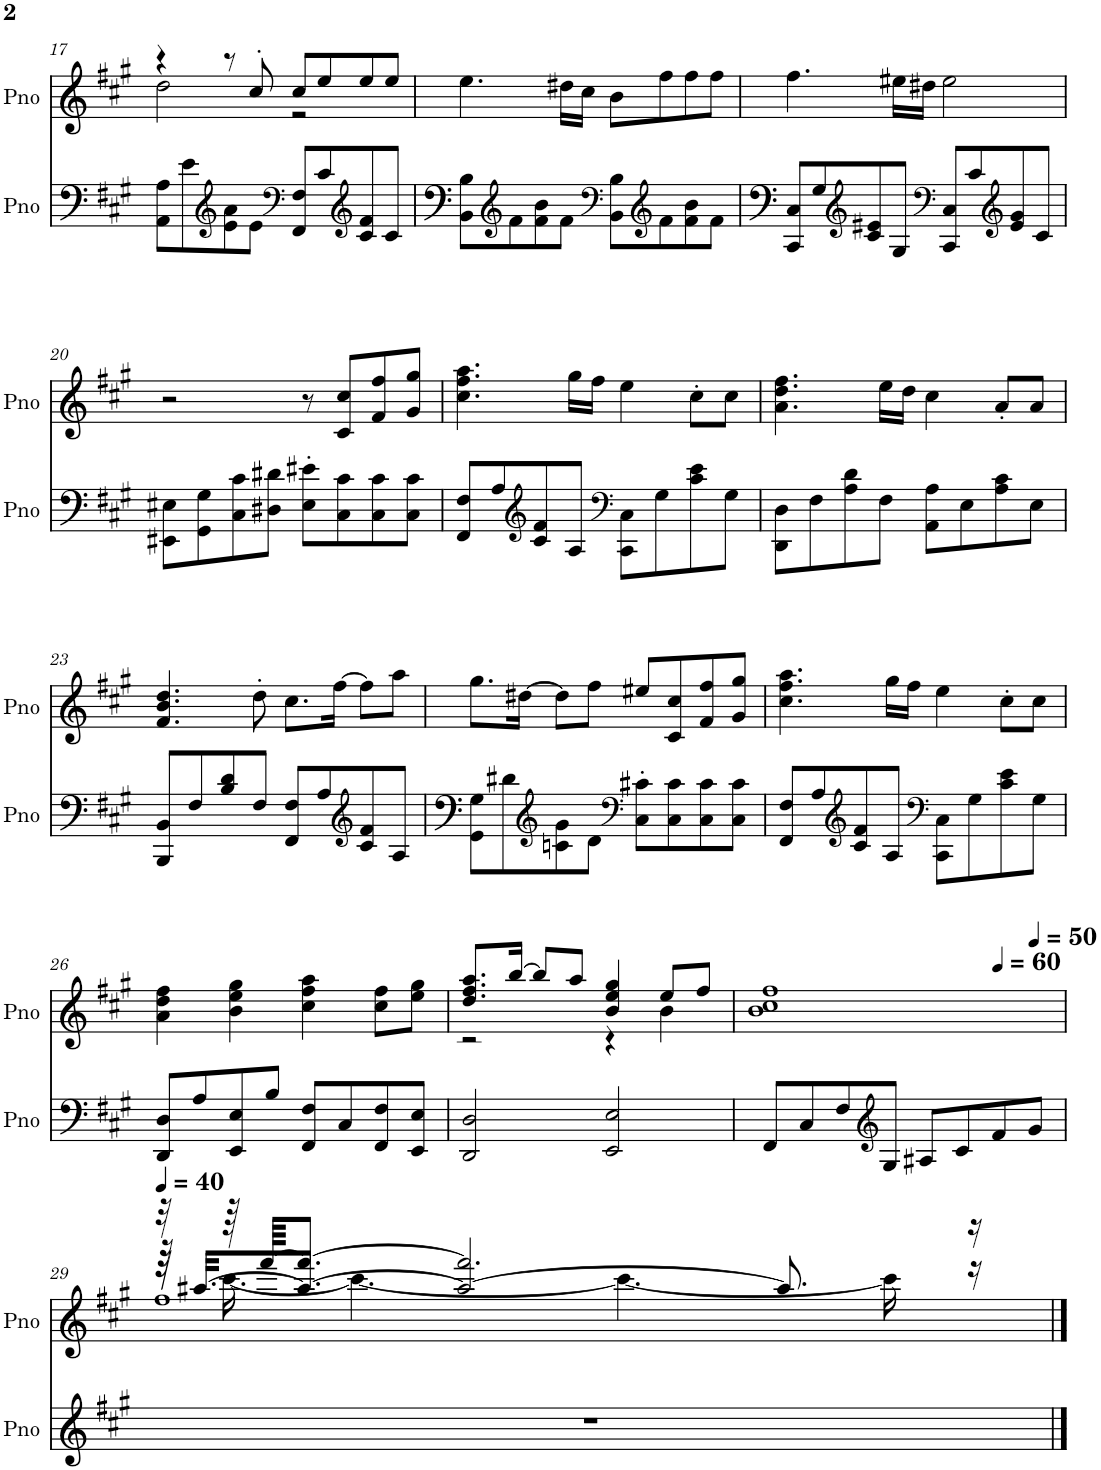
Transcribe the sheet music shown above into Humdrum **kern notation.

**kern	**kern
*part2	*part1
*staff2	*staff1
*I"Piano, Piano2	*I"Piano, Piano1
*I'Pno	*I'Pno
!!LO:PB:g=z
*clefG2	*clefG2
*k[f#c#g#]	*k[f#c#g#]
*M4/4	*M4/4
=17	=17
*	*^
8AA\ 8A\L	4r	2dd\
8e\	.	.
*clefG2	*	*
8e\ 8a\	8r	.
8e\J	8cc#'/	.
*clefF4	*	*
8FF#/ 8F#/L	8cc#/L	2r
8c#/	8ee/	.
*clefG2	*	*
8c#/ 8f#/	8ee/	.
8c#/J	8ee/J	.
*	*v	*v
=18	=18
8BB\ 8B\L	4.ee\
*clefG2	*
8f#\	.
8f#\ 8b\	.
8f#\J	16dd#X\LL
.	16cc#\JJ
*clefF4	*
8BB\ 8B\L	8b\L
*clefG2	*
8f#\	8ff#\
8f#\ 8b\	8ff#\
8f#\J	8ff#\J
=19	=19
8CC#/ 8C#/L	4.ff#\
8G#/	.
*clefG2	*
8c#/ 8e#X/	.
8G#/J	16ee#X\LL
.	16dd#X\JJ
*clefF4	*
8CC#/ 8C#/L	2ee#\
8c#/	.
*clefG2	*
8e#/ 8g#/	.
8c#/J	.
!!LO:LB:g=z
=20	=20
8EE#X\ 8E#X\L	2r
8GG#\ 8G#\	.
8C#\ 8c#\	.
8D#X\ 8d#X\J	.
8E#\' 8e#X\'L	8r
8C#\ 8c#\	8c#/ 8cc#/L
8C#\ 8c#\	8f#/ 8ff#/
8C#\ 8c#\J	8g#/ 8gg#/J
=21	=21
8FF#/ 8F#/L	4.cc#\ 4.ff#\ 4.aa\
8A/	.
*clefG2	*
8c#/ 8f#/	.
8A/J	16gg#\LL
.	16ff#\JJ
*clefF4	*
8CC#\ 8C#\L	4ee\
8G#\	.
8c#\ 8e\	8cc#'\L
8G#\J	8cc#\J
=22	=22
8DD\ 8D\L	4.a\ 4.dd\ 4.ff#\
8F#\	.
8A\ 8d\	.
8F#\J	16ee\LL
.	16dd\JJ
8AA\ 8A\L	4cc#\
8E\	.
8A\ 8c#\	8a'/L
8E\J	8a/J
!!LO:LB:g=z
=23	=23
8BBB/ 8BB/L	4.f#/ 4.b/ 4.dd/
8F#/	.
8B/ 8d/	.
8F#/J	8dd'\
8FF#/ 8F#/L	8.cc#\L
8A/	.
.	[16ff#\Jk
*clefG2	*
8c#/ 8f#/	8ff#\L]
8A/J	8aa\J
=24	=24
8GG#\ 8G#\L	8.gg#\L
8d#X\	.
.	[16dd#X\Jk
*clefG2	*
8cn\ 8g#\	8dd#\L]
8d#\J	8ff#\J
*clefF4	*
8C#\' 8c#X\'L	8ee#X/L
8C#\ 8c#\	8c#/ 8cc#/
8C#\ 8c#\	8f#/ 8ff#/
8C#\ 8c#\J	8g#/ 8gg#/J
=25	=25
8FF#/ 8F#/L	4.cc#\ 4.ff#\ 4.aa\
8A/	.
*clefG2	*
8c#/ 8f#/	.
8A/J	16gg#\LL
.	16ff#\JJ
*clefF4	*
8CC#\ 8C#\L	4ee\
8G#\	.
8c#\ 8e\	8cc#'\L
8G#\J	8cc#\J
!!LO:LB:g=z
=26	=26
8DD/ 8D/L	4a\ 4dd\ 4ff#\
8A/	.
8EE/ 8E/	4b\ 4ee\ 4gg#\
8B/J	.
8FF#/ 8F#/L	4cc#\ 4ff#\ 4aa\
8C#/	.
8FF#/ 8F#/	8cc#\ 8ff#\L
8EE/ 8E/J	8ee\ 8gg#\J
=27	=27
*	*^
2DD/ 2D/	8.dd/ 8.ff#/ 8.aa/L	2r
.	[16bb/Jk	.
.	8bb/L]	.
.	8aa/J	.
2EE/ 2E/	4b/ 4ee/ 4gg#/	4r
.	8ee/L	4b\
.	8ff#/J	.
=28	=28	=28
*	*	*^
8FF#/L	1b 1cc# 1ff#	2.ryy	2..ryy
8C#/	.	.	.
8F#/	.	.	.
*clefG2	*	*	*
8G#/J	.	.	.
8A#X/L	.	.	.
8c#/	.	.	.
*	*MM60	*	*
8f#/	.	4ryy	.
*	*MM50	*	*
8g#/J	.	.	8ryy
*	*v	*v	*v
!!LO:LB:g=z
=29	=29
*	*MM40
*	*^
*	*	*^
*	*	*	*^
1r	32r	32r	64r	1ff#
.	.	.	[32.aa#X/KKL	.
.	64r	[16.ccc#\	.	.
.	[64fff#/KKKL	.	.	.
.	8.fff#/J_	.	8.aa#/J_	.
.	.	4.ccc#\_	.	.
.	2.fff#/]	.	2aa#/_	.
.	.	4.ccc#\_	.	.
.	.	.	8.aa#/]	.
.	.	16ccc#\]	.	.
.	.	16r	16r	.
*	*v	*v	*v	*v
==	==
*-	*-
